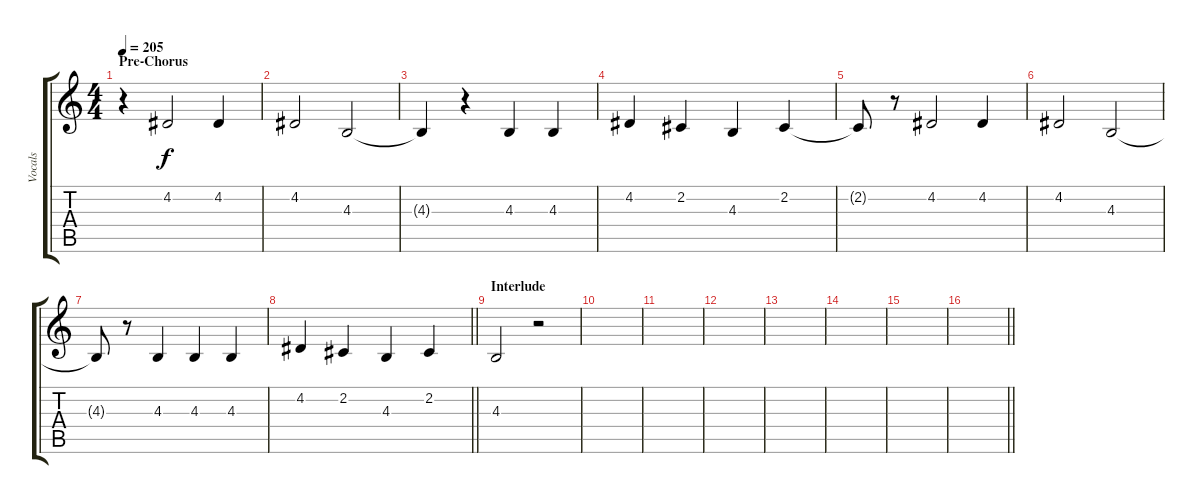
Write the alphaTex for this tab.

\track ("Vocals" "Vocals") {instrument altosax}
\staff {score tabs}
\tuning (E4 B3 G3 D3 A2 E2) {hide}
\ts (4 4)
\section ("" "Pre-Chorus")
\tempo 205
\clef g2
\ks c
r.4{dy f} 4.2.2 4.2.4 |
4.2.2 4.3.2 |
4.3{t}.4 r.4 4.3.4 4.3.4 |
4.2.4 2.2.4 4.3.4 2.2.4 |
2.2{t}.8 r.8 4.2.2 4.2.4 |
4.2.2 4.3.2 |
4.3{t}.8 r.8 4.3.4 4.3.4 4.3.4 |
\barLineRight lightlight
4.2.4 2.2.4 4.3.4 2.2.4 |
\section ("" "Interlude")
4.3.2 r.2 |
|
|
|
|
|
|
\barLineRight lightlight
